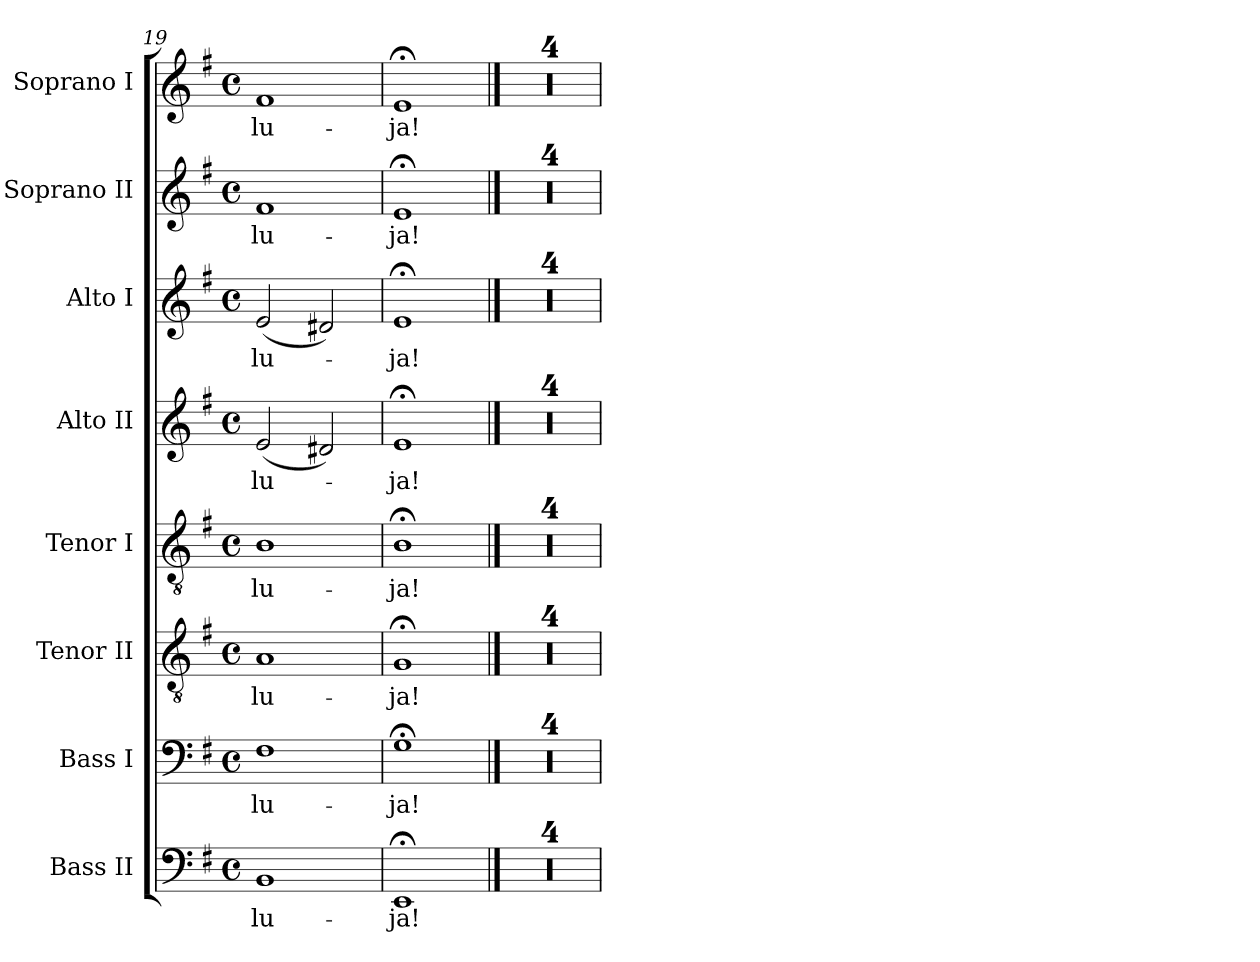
**kern	**text	**kern	**text	**kern	**text	**kern	**text	**kern	**text	**kern	**text	**kern	**text	**kern	**text
*part8	*part8	*part7	*part7	*part6	*part6	*part5	*part5	*part4	*part4	*part3	*part3	*part2	*part2	*part1	*part1
*staff8	*staff8	*staff7	*staff7	*staff6	*staff6	*staff5	*staff5	*staff4	*staff4	*staff3	*staff3	*staff2	*staff2	*staff1	*staff1
*I"Bass II	*	*I"Bass I	*	*I"Tenor II	*	*I"Tenor I	*	*I"Alto II	*	*I"Alto I	*	*I"Soprano II	*	*I"Soprano I	*
*	*	*	*	*	*	*	*	*	*	*	*	*I'Pno	*	*I'Pno	*
*clefF4	*	*clefF4	*	*clefGv2	*	*clefGv2	*	*clefG2	*	*clefG2	*	*clefG2	*	*clefG2	*
*k[f#]	*	*k[f#]	*	*k[f#]	*	*k[f#]	*	*k[f#]	*	*k[f#]	*	*k[f#]	*	*k[f#]	*
*e:	*	*e:	*	*e:	*	*e:	*	*e:	*	*e:	*	*e:	*	*e:	*
*M4/4	*	*M4/4	*	*M4/4	*	*M4/4	*	*M4/4	*	*M4/4	*	*M4/4	*	*M4/4	*
*met(c)	*	*met(c)	*	*met(c)	*	*met(c)	*	*met(c)	*	*met(c)	*	*met(c)	*	*met(c)	*
=19	=19	=19	=19	=19	=19	=19	=19	=19	=19	=19	=19	=19	=19	=19	=19
1BB	-lu-	1F#	-lu-	1A	-lu-	1B	-lu-	(2e/	-lu-	(2e/	-lu-	1f#	-lu-	1f#	-lu-
.	.	.	.	.	.	.	.	2d#X/)	.	2d#X/)	.	.	.	.	.
=20	=20	=20	=20	=20	=20	=20	=20	=20	=20	=20	=20	=20	=20	=20	=20
1EE;<	-ja!	1G;<	-ja!	1G;<	-ja!	1B;<	-ja!	1e;<	-ja!	1e;<	-ja!	1e;<	-ja!	1e;<	-ja!
!!LO:PB:g=z
==21	==21	==21	==21	==21	==21	==21	==21	==21	==21	==21	==21	==21	==21	==21	==21
1r	.	1r	.	1r	.	1r	.	1r	.	1r	.	1r	.	1r	.
=22	=22	=22	=22	=22	=22	=22	=22	=22	=22	=22	=22	=22	=22	=22	=22
1r	.	1r	.	1r	.	1r	.	1r	.	1r	.	1r	.	1r	.
=23	=23	=23	=23	=23	=23	=23	=23	=23	=23	=23	=23	=23	=23	=23	=23
1r	.	1r	.	1r	.	1r	.	1r	.	1r	.	1r	.	1r	.
=24	=24	=24	=24	=24	=24	=24	=24	=24	=24	=24	=24	=24	=24	=24	=24
1r	.	1r	.	1r	.	1r	.	1r	.	1r	.	1r	.	1r	.
=	=	=	=	=	=	=	=	=	=	=	=	=	=	=	=
*-	*-	*-	*-	*-	*-	*-	*-	*-	*-	*-	*-	*-	*-	*-	*-
